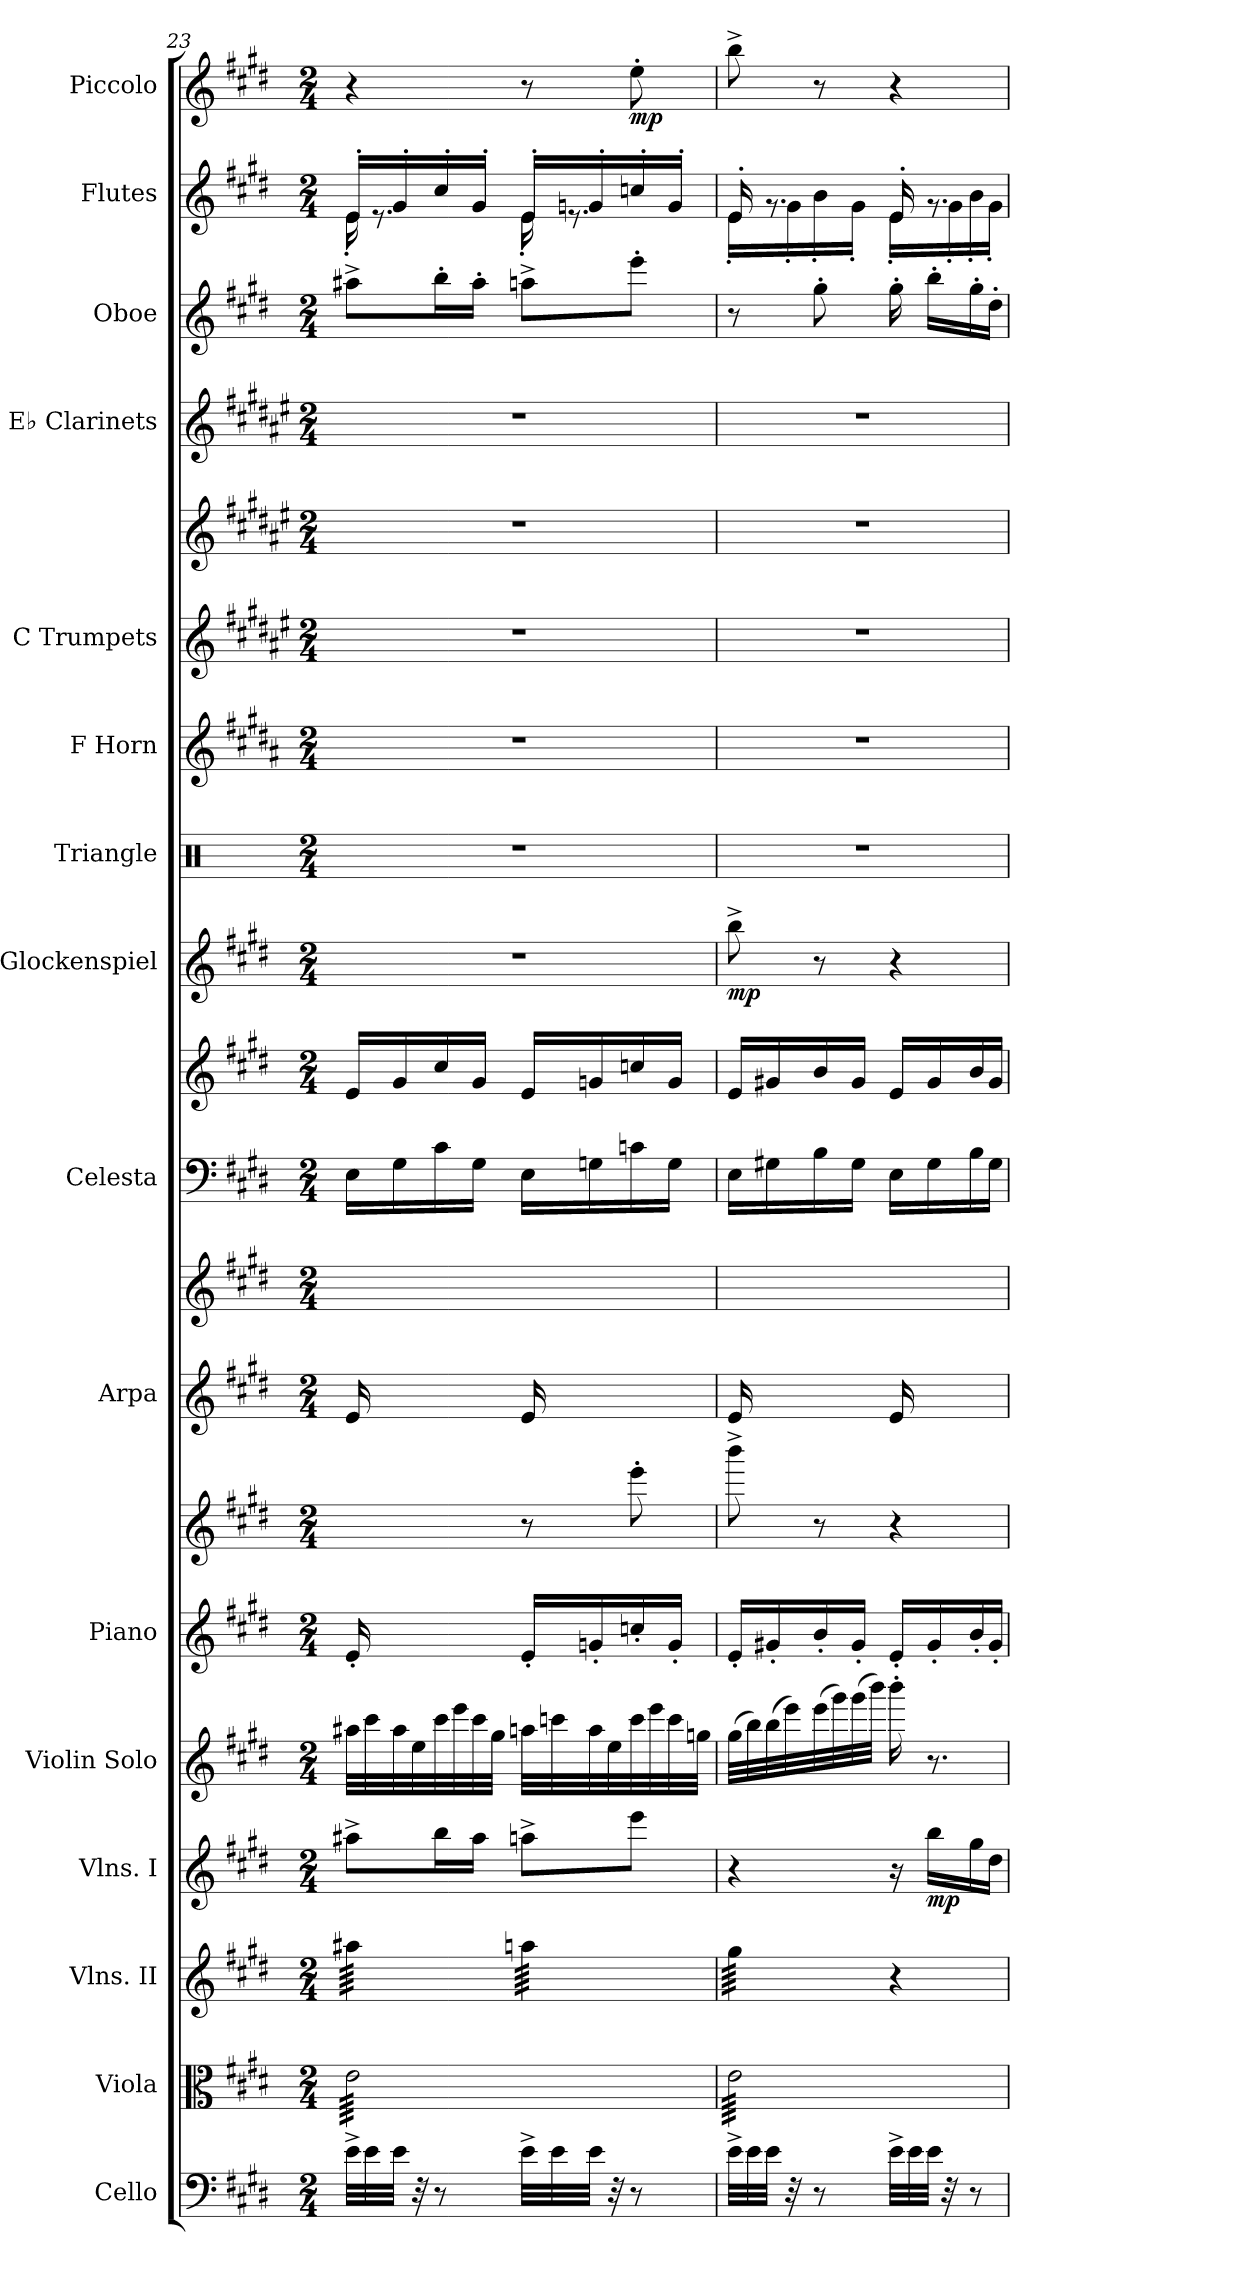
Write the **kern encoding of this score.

**kern	**kern	**kern	**kern	**dynam	**kern	**kern	**kern	**kern	**kern	**kern	**kern	**kern	**dynam	**kern	**kern	**kern	**kern	**kern	**kern	**kern	**kern	**dynam
*part16	*part15	*part14	*part13	*part13	*part12	*part11	*part11	*part10	*part10	*part9	*part9	*part8	*part8	*part7	*part6	*part5	*part5	*part4	*part3	*part2	*part1	*part1
*staff20	*staff19	*staff18	*staff17	*staff17	*staff16	*staff15	*staff14	*staff13	*staff12	*staff11	*staff10	*staff9	*staff9	*staff8	*staff7	*staff6	*staff5	*staff4	*staff3	*staff2	*staff1	*staff1
*I"Cello	*I"Viola	*I"Vlns. II	*I"Vlns. I	*	*I"Violin Solo	*I"Piano	*	*I"Arpa	*	*I"Celesta	*	*I"Glockenspiel	*	*I"Triangle	*I"F Horn	*I"C Trumpets	*	*I"E♭ Clarinets	*I"Oboe	*I"Flutes	*I"Piccolo	*
*	*	*I'Vlns. II	*I'Vlns. I	*	*I'Vln. solo	*I'Pno.	*	*I'Arpa	*	*I'Cel.	*	*I'Glock.	*	*I'Trgl.	*I'F Hn.	*I'C Tpt.	*	*I'E♭ Cl.	*I'Ob.	*I'Fl.	*I'Picc.	*
*clefF4	*clefC3	*clefG2	*clefG2	*	*clefG2	*clefG2	*clefG2	*clefG2	*clefG2	*clefF4	*clefG2	*clefG2	*	*clefX	*clefG2	*clefG2	*clefG2	*clefG2	*clefG2	*clefG2	*clefG2	*
*	*	*	*	*	*	*	*	*	*	*ITrd-7c-12	*ITrd-7c-12	*ITrd-14c-24	*	*	*ITrd4c7	*ITrd1c2	*ITrd1c2	*ITrd1c2	*	*	*ITrd-7c-12	*
*k[f#c#g#d#]	*k[f#c#g#d#]	*k[f#c#g#d#]	*k[f#c#g#d#]	*	*k[f#c#g#d#]	*k[f#c#g#d#]	*k[f#c#g#d#]	*k[f#c#g#d#]	*k[f#c#g#d#]	*k[f#c#g#d#]	*k[f#c#g#d#]	*k[f#c#g#d#]	*	*k[]	*k[f#c#g#d#]	*k[f#c#g#d#]	*k[f#c#g#d#]	*k[f#c#g#d#]	*k[f#c#g#d#]	*k[f#c#g#d#]	*k[f#c#g#d#]	*
*M2/4	*M2/4	*M2/4	*M2/4	*	*M2/4	*M2/4	*M2/4	*M2/4	*M2/4	*M2/4	*M2/4	*M2/4	*	*M2/4	*M2/4	*M2/4	*M2/4	*M2/4	*M2/4	*M2/4	*M2/4	*
=23	=23	=23	=23	=23	=23	=23	=23	=23	=23	=23	=23	=23	=23	=23	=23	=23	=23	=23	=23	=23	=23	=23
*	*	*	*	*	*	*^	*	*^	*	*	*	*	*	*	*	*	*	*	*	*^	*	*
*	*tremolo	*	*	*	*	*	*	*	*	*	*	*	*	*	*	*	*	*	*	*	*	*	*	*	*
*	*	*tremolo	*	*	*	*	*	*	*	*	*	*	*	*	*	*	*	*	*	*	*	*	*	*	*
32e^\LLL	64e\LLLL	64aa#X\LLLL	8aa#X^\L	.	32aa#X\LLL	16e'/LL	4ryy	16ryy	16e/LL	2ryy	16ryy	16e\LL	16ee/LL	2r	.	2r	2r	2r	2r	2r	8aa#X^\L	16e'/LL	16e'\	4r	.
.	64e\	64aa#X\	.	.	.	.	.	.	.	.	.	.	.	.	.	.	.	.	.	.	.	.	.	.	.
32e\	64e\	64aa#X\	.	.	32ccc#\	.	.	.	.	.	.	.	.	.	.	.	.	.	.	.	.	.	.	.	.
.	64e\	64aa#X\	.	.	.	.	.	.	.	.	.	.	.	.	.	.	.	.	.	.	.	.	.	.	.
32e\JJJ	64e\	64aa#X\	.	.	32aa#\	4..ryy	.	16g#'\	8.ryy	.	16a-X\	16g#\	16gg#/	.	.	.	.	.	.	.	.	16g#'/	8.re	.	.
.	64e\	64aa#X\	.	.	.	.	.	.	.	.	.	.	.	.	.	.	.	.	.	.	.	.	.	.	.
32r	64e\	64aa#X\	.	.	32ee\	.	.	.	.	.	.	.	.	.	.	.	.	.	.	.	.	.	.	.	.
.	64e\	64aa#X\	.	.	.	.	.	.	.	.	.	.	.	.	.	.	.	.	.	.	.	.	.	.	.
8r	64e\	64aa#X\	16bb\L	.	32ccc#\	.	.	16cc#'\	.	.	16dd-X\	16cc#\	16ccc#/	.	.	.	.	.	.	.	16bb'\L	16cc#'/	.	.	.
.	64e\	64aa#X\	.	.	.	.	.	.	.	.	.	.	.	.	.	.	.	.	.	.	.	.	.	.	.
.	64e\	64aa#X\	.	.	32eee\	.	.	.	.	.	.	.	.	.	.	.	.	.	.	.	.	.	.	.	.
.	64e\	64aa#X\	.	.	.	.	.	.	.	.	.	.	.	.	.	.	.	.	.	.	.	.	.	.	.
.	64e\	64aa#X\	16aa#\JJ	.	32ccc#\	.	.	16g#'\JJ	.	.	16a-\JJ	16g#\JJ	16gg#/JJ	.	.	.	.	.	.	.	16aa#'\JJ	16g#'/JJ	.	.	.
.	64e\	64aa#X\	.	.	.	.	.	.	.	.	.	.	.	.	.	.	.	.	.	.	.	.	.	.	.
.	64e\	64aa#X\	.	.	32gg#\JJJ	.	.	.	.	.	.	.	.	.	.	.	.	.	.	.	.	.	.	.	.
.	64e\	64aa#X\JJJJ	.	.	.	.	.	.	.	.	.	.	.	.	.	.	.	.	.	.	.	.	.	.	.
32e^\LLL	64e\	64aan\LLLL	8aan^\L	.	32aan\LLL	.	16e'/LL	8r	16e/LL	.	16ryy	16e\LL	16ee/LL	.	.	.	.	.	.	.	8aan^\L	16e'/LL	16e'\	8r	.
.	64e\	64aan\	.	.	.	.	.	.	.	.	.	.	.	.	.	.	.	.	.	.	.	.	.	.	.
32e\	64e\	64aan\	.	.	32cccn\	.	.	.	.	.	.	.	.	.	.	.	.	.	.	.	.	.	.	.	.
.	64e\	64aan\	.	.	.	.	.	.	.	.	.	.	.	.	.	.	.	.	.	.	.	.	.	.	.
32e\JJJ	64e\	64aan\	.	.	32aa\	.	16gn'/	.	8.ryy	.	16gn\	16gn\	16ggn/	.	.	.	.	.	.	.	.	16gn'/	8.re	.	.
.	64e\	64aan\	.	.	.	.	.	.	.	.	.	.	.	.	.	.	.	.	.	.	.	.	.	.	.
32r	64e\	64aan\	.	.	32ee\	.	.	.	.	.	.	.	.	.	.	.	.	.	.	.	.	.	.	.	.
.	64e\	64aan\	.	.	.	.	.	.	.	.	.	.	.	.	.	.	.	.	.	.	.	.	.	.	.
!	!	!	!	!	!	!	!	!	!	!	!	!	!	!	!	!	!	!	!	!	!	!	!	!	!LO:DY:b
8r	64e\	64aan\	8eee\J	.	32ccc\	.	16ccn'/	8eee'\	.	.	16ccn\	16ccn\	16cccn/	.	.	.	.	.	.	.	8eee'\J	16ccn'/	.	8eee'\	mp
.	64e\	64aan\	.	.	.	.	.	.	.	.	.	.	.	.	.	.	.	.	.	.	.	.	.	.	.
.	64e\	64aan\	.	.	32eee\	.	.	.	.	.	.	.	.	.	.	.	.	.	.	.	.	.	.	.	.
.	64e\	64aan\	.	.	.	.	.	.	.	.	.	.	.	.	.	.	.	.	.	.	.	.	.	.	.
.	64e\	64aan\	.	.	32ccc\	.	16g'/JJ	.	.	.	16g\JJ	16g\JJ	16gg/JJ	.	.	.	.	.	.	.	.	16g'/JJ	.	.	.
.	64e\	64aan\	.	.	.	.	.	.	.	.	.	.	.	.	.	.	.	.	.	.	.	.	.	.	.
.	64e\	64aan\	.	.	32ggn\JJJ	.	.	.	.	.	.	.	.	.	.	.	.	.	.	.	.	.	.	.	.
.	64e\JJJJ	64aan\JJJJ	.	.	.	.	.	.	.	.	.	.	.	.	.	.	.	.	.	.	.	.	.	.	.
*	*	*	*	*	*	*v	*v	*	*	*	*	*	*	*	*	*	*	*	*	*	*	*	*	*	*
!!LO:PB:g=z
=24	=24	=24	=24	=24	=24	=24	=24	=24	=24	=24	=24	=24	=24	=24	=24	=24	=24	=24	=24	=24	=24	=24	=24	=24
!	!	!	!	!	!	!	!	!	!	!	!	!	!	!LO:DY:b	!	!	!	!	!	!	!	!	!	!
32e^\LLL	64e\LLLL	64gg#\LLLL	4r	.	(>32gg#\LLL	16e'/LL	8bbb^\	16e/LL	2ryy	16ryy	16e\LL	16ee/LL	8bbbb^\	mp	2r	2r	2r	2r	2r	8r	16e'/	16e'\LL	8bbb^\	.
.	64e\	64gg#\	.	.	.	.	.	.	.	.	.	.	.	.	.	.	.	.	.	.	.	.	.	.
32e\	64e\	64gg#\	.	.	32bb\)	.	.	.	.	.	.	.	.	.	.	.	.	.	.	.	.	.	.	.
.	64e\	64gg#\	.	.	.	.	.	.	.	.	.	.	.	.	.	.	.	.	.	.	.	.	.	.
32e\JJJ	64e\	64gg#\	.	.	(>32bb\	16g#X'/	.	8.ryy	.	16a-X\	16g#X\	16gg#X/	.	.	.	.	.	.	.	.	8.rg	16g#'\	.	.
.	64e\	64gg#\	.	.	.	.	.	.	.	.	.	.	.	.	.	.	.	.	.	.	.	.	.	.
32r	64e\	64gg#\	.	.	32eee\)	.	.	.	.	.	.	.	.	.	.	.	.	.	.	.	.	.	.	.
.	64e\	64gg#\	.	.	.	.	.	.	.	.	.	.	.	.	.	.	.	.	.	.	.	.	.	.
8r	64e\	64gg#\	.	.	(>32eee\	16b'/	8r	.	.	16b\	16b\	16bb/	8r	.	.	.	.	.	.	8gg#'\	.	16b'\	8r	.
.	64e\	64gg#\	.	.	.	.	.	.	.	.	.	.	.	.	.	.	.	.	.	.	.	.	.	.
.	64e\	64gg#\	.	.	32ggg#\)	.	.	.	.	.	.	.	.	.	.	.	.	.	.	.	.	.	.	.
.	64e\	64gg#\	.	.	.	.	.	.	.	.	.	.	.	.	.	.	.	.	.	.	.	.	.	.
.	64e\	64gg#\	.	.	(>32ggg#\	16g#'/JJ	.	.	.	16a-\JJ	16g#\JJ	16gg#/JJ	.	.	.	.	.	.	.	.	.	16g#'\JJ	.	.
.	64e\	64gg#\	.	.	.	.	.	.	.	.	.	.	.	.	.	.	.	.	.	.	.	.	.	.
.	64e\	64gg#\	.	.	32bbb\JJJ)	.	.	.	.	.	.	.	.	.	.	.	.	.	.	.	.	.	.	.
.	64e\	64gg#\JJJJ	.	.	.	.	.	.	.	.	.	.	.	.	.	.	.	.	.	.	.	.	.	.
*	*	*Xtremolo	*	*	*	*	*	*	*	*	*	*	*	*	*	*	*	*	*	*	*	*	*	*
32e^\LLL	64e\	4r	16r	.	16bbb'\	16e'/LL	4r	16e/LL	.	16ryy	16e\LL	16ee/LL	4r	.	.	.	.	.	.	16gg#'\	16e'/	16e'\LL	4r	.
.	64e\	.	.	.	.	.	.	.	.	.	.	.	.	.	.	.	.	.	.	.	.	.	.	.
32e\	64e\	.	.	.	.	.	.	.	.	.	.	.	.	.	.	.	.	.	.	.	.	.	.	.
.	64e\	.	.	.	.	.	.	.	.	.	.	.	.	.	.	.	.	.	.	.	.	.	.	.
!	!	!	!	!LO:DY:b	!	!	!	!	!	!	!	!	!	!	!	!	!	!	!	!	!	!	!	!
32e\JJJ	64e\	.	16bb\LL	mp	8.r	16g#'/	.	8.ryy	.	16g#\	16g#\	16gg#/	.	.	.	.	.	.	.	16bb'\LL	8.rg	16g#'\	.	.
.	64e\	.	.	.	.	.	.	.	.	.	.	.	.	.	.	.	.	.	.	.	.	.	.	.
32r	64e\	.	.	.	.	.	.	.	.	.	.	.	.	.	.	.	.	.	.	.	.	.	.	.
.	64e\	.	.	.	.	.	.	.	.	.	.	.	.	.	.	.	.	.	.	.	.	.	.	.
8r	64e\	.	16gg#\	.	.	16b'/	.	.	.	16b\	16b\	16bb/	.	.	.	.	.	.	.	16gg#'\	.	16b'\	.	.
.	64e\	.	.	.	.	.	.	.	.	.	.	.	.	.	.	.	.	.	.	.	.	.	.	.
.	64e\	.	.	.	.	.	.	.	.	.	.	.	.	.	.	.	.	.	.	.	.	.	.	.
.	64e\	.	.	.	.	.	.	.	.	.	.	.	.	.	.	.	.	.	.	.	.	.	.	.
.	64e\	.	16dd#\JJ	.	.	16g#'/JJ	.	.	.	16g#\JJ	16g#\JJ	16gg#/JJ	.	.	.	.	.	.	.	16dd#'\JJ	.	16g#'\JJ	.	.
.	64e\	.	.	.	.	.	.	.	.	.	.	.	.	.	.	.	.	.	.	.	.	.	.	.
.	64e\	.	.	.	.	.	.	.	.	.	.	.	.	.	.	.	.	.	.	.	.	.	.	.
.	64e\JJJJ	.	.	.	.	.	.	.	.	.	.	.	.	.	.	.	.	.	.	.	.	.	.	.
*	*Xtremolo	*	*	*	*	*	*	*	*	*	*	*	*	*	*	*	*	*	*	*	*	*	*	*
*	*	*	*	*	*	*	*	*v	*v	*	*	*	*	*	*	*	*	*	*	*	*v	*v	*	*
=	=	=	=	=	=	=	=	=	=	=	=	=	=	=	=	=	=	=	=	=	=	=
*-	*-	*-	*-	*-	*-	*-	*-	*-	*-	*-	*-	*-	*-	*-	*-	*-	*-	*-	*-	*-	*-	*-
